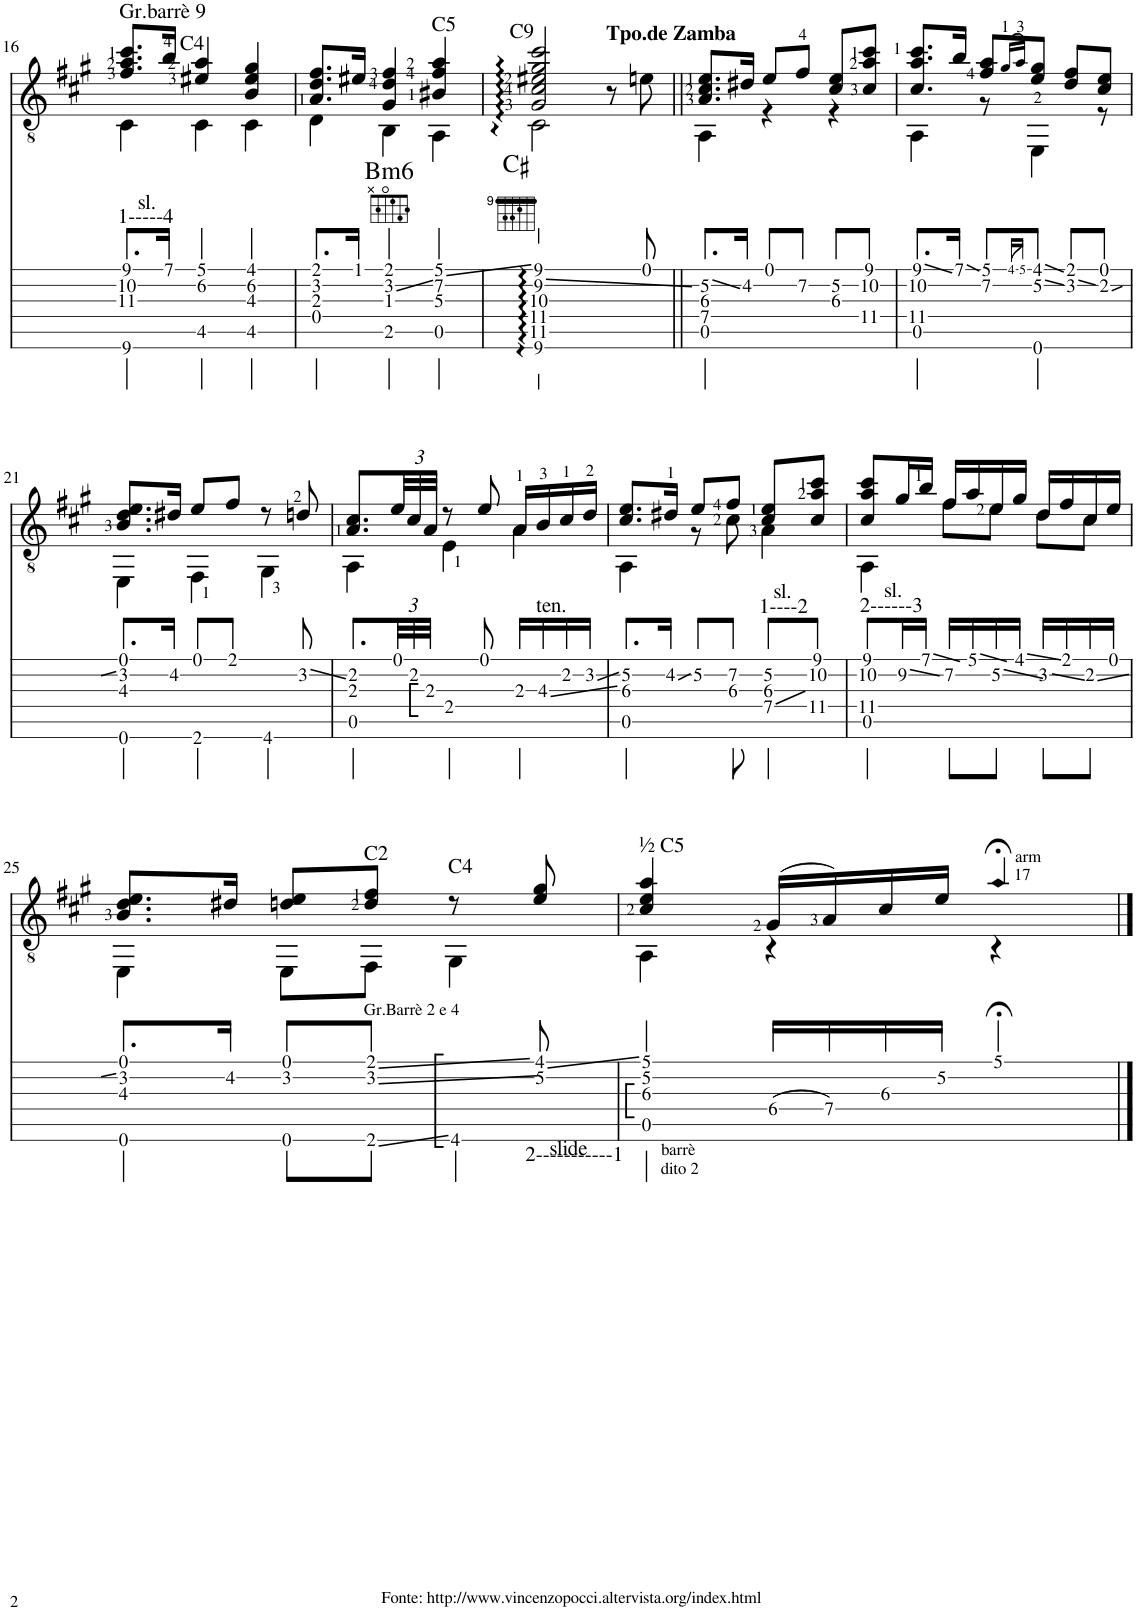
**kern	**harte	**kern
*part2	*part2	*part1
*staff2	*	*staff1
*I"Chitarra classica (Intavolatura)	*	*I"Classical Guitar
!!LO:PB:g=z
*	*	*clefGv2
*k[f#c#g#]	*	*k[f#c#g#]
*M3/4	*	*M3/4
=16	=16	=16
*^	*	*^
!	!	!	!LO:TX:a:t=Gr.barrè 9	!
!LO:TX:a:t=1-----4	!	!	!	!
!LO:TX:a:t=sl.	!	!	!	!
8.f#/ 8.a/ 8.cc#/L	4C#\	.	8.f#/ 8.a/ 8.cc#/L	4C#\
16b/Jk	.	.	16b/Jk	.
!	!	!	!LO:TX:a:t=C4	!
4e#X/ 4a/	4C#\	.	4e#X/ 4a/	4C#\
4B/ 4e#/ 4g#/	4C#\	.	4B/ 4e#/ 4g#/	4C#\
=17	=17	=17	=17	=17
8.A/ 8.d/ 8.f#/L	4D\	.	8.A/ 8.d/ 8.f#/L	4D\
16e#X/Jk	.	.	16e#X/Jk	.
!	!	!LO:H:kt=m6	!	!
4G#/ 4d/ 4f#/	4BB\	B:min6	4G#/ 4d/ 4f#/	4BB\
!	!	!	!LO:TX:a:t=C5	!
4B#X/ 4f#/ 4a/	4AA\	.	4B#X/ 4f#/ 4a/	4AA\
=18	=18	=18	=18	=18
!	!	!	!LO:TX:a:t=C9	!
2G#/ 2c#/ 2e#X/ 2g#/ 2cc#/	2C#\	C#:maj	2G#/ 2c#/ 2e#X/ 2g#/ 2cc#/	2C#\
!	!	!	!LO:TX:a:B:t=Tpo.de Zamba	!
8r	4ryy	.	8r	4ryy
8en/	.	.	8en\	.
=19||	=19||	=19||	=19||	=19||
8.A/ 8.c#/ 8.e/L	4AA\	.	8.A/ 8.c#/ 8.e/L	4AA\
16d#X/Jk	.	.	16d#X/Jk	.
8e/L	4r	.	8e/L	4r
8f#/J	.	.	8f#/J	.
8c#/ 8e/L	4r	.	8c#/ 8e/L	4r
8c#/ 8a/ 8cc#/J	.	.	8c#/ 8a/ 8cc#/J	.
=20	=20	=20	=20	=20
8.c#/ 8.a/ 8.cc#/L	4AA\	.	8.c#/ 8.a/ 8.cc#/L	4AA\
16b/Jk	.	.	16b/Jk	.
8f#/ 8a/L	8r	.	8f#/ 8a/L	8r
(16qg#/LL	.	.	(16qg#/LL	.
16qa/JJ)	.	.	16qa/JJ)	.
8e/ 8g#/J	4EE\	.	8e/ 8g#/J	4EE\
8d/ 8f#/L	.	.	8d/ 8f#/L	.
8c#/ 8e/J	8r	.	8c#/ 8e/J	8r
!!LO:LB:g=z	!!
=21	=21	=21	=21	=21
8.B/ 8.d/ 8.e/L	4EE\	.	8.B/ 8.d/ 8.e/L	4EE\
16d#X/Jk	.	.	16d#X/Jk	.
8e/L	4FF#\	.	8e/L	4FF#\
8f#/J	.	.	8f#/J	.
8r	4GG#\	.	8r	4GG#\
8dn/	.	.	8dn/	.
=22	=22	=22	=22	=22
8.A/ 8.c#/L	4AA\	.	8.A/ 8.c#/L	4AA\
*Xbrackettup	*	*	*Xbrackettup	*
48e/LL	.	.	48e/LL	.
48c#/	.	.	48c#/	.
48A/JJJ	.	.	48A/JJJ	.
8r	4E\	.	8r	4E\
8e/	.	.	8e/	.
16A/LL	4A\	.	16A/LL	4A\
!LO:TX:a:t=ten.	!	!	!	!
16B/	.	.	16B/	.
16c#/	.	.	16c#/	.
16d/JJ	.	.	16d/JJ	.
=23	=23	=23	=23	=23
8.c#/ 8.e/L	4AA\	.	8.c#/ 8.e/L	4AA\
16d#X/Jk	.	.	16d#X/Jk	.
8e/L	8r	.	8e/L	8r
8f#/J	8c#\	.	8f#/J	8c#\
!LO:TX:a:t=1----2	!	!	!	!
!LO:TX:a:t=sl.	!	!	!	!
8c#/ 8e/L	4A\	.	8c#/ 8e/L	4A\
8c#/ 8a/ 8cc#/J	.	.	8c#/ 8a/ 8cc#/J	.
=24	=24	=24	=24	=24
!LO:TX:a:t=2------3	!	!	!	!
!LO:TX:a:t=sl.	!	!	!	!
8c#/ 8a/ 8cc#/L	4AA\	.	8c#/ 8a/ 8cc#/L	4AA\
16g#/L	.	.	16g#/L	.
16b/JJ	.	.	16b/JJ	.
16f#/LL	8f#\L	.	16f#/LL	8f#\L
16a/	.	.	16a/	.
16e/	8e\J	.	16e/	8e\J
16g#/JJ	.	.	16g#/JJ	.
16d/LL	8d\L	.	16d/LL	8d\L
16f#/	.	.	16f#/	.
16c#/	8c#\J	.	16c#/	8c#\J
16e/JJ	.	.	16e/JJ	.
!!LO:LB:g=z	!!
=25	=25	=25	=25	=25
8.B/ 8.d/ 8.e/L	4EE\	.	8.B/ 8.d/ 8.e/L	4EE\
16d#X/Jk	.	.	16d#X/Jk	.
8dn/ 8e/L	8EE\L	.	8dn/ 8e/L	8EE\L
!	!	!	!LO:TX:a:t=C2	!
!LO:TX:a:t=Gr.Barrè 2 e 4	!	!	!	!
8d/ 8f#/J	8FF#\J	.	8d/ 8f#/J	8FF#\J
!	!	!	!LO:TX:a:t=C4	!
8r	4GG#\	.	8r	4GG#\
!LO:TX:b:t=2-----------1	!	!	!	!
!LO:TX:b:t=slide	!	!	!	!
8e/ 8g#/	.	.	8e/ 8g#/	.
=26	=26	=26	=26	=26
!	!	!	!LO:TX:a:t=½ C5	!
!LO:TX:b:t=barrè	!	!	!	!
!LO:TX:b:t=dito 2	!	!	!	!
4c#/ 4e/ 4a/	4AA\	.	4c#/ 4e/ 4a/	4AA\
(16G#/LL	4r	.	(16G#/LL	4r
16A/)	.	.	16A/)	.
16c#/	.	.	16c#/	.
16e/JJ	.	.	16e/JJ	.
!	!	!	!LO:TX:a:t=arm	!
!	!	!	!LO:TX:a:t=17	!
4a;</	4r	.	4a;</	4r
*v	*v	*	*	*
*	*	*v	*v
==	==	==
*-	*-	*-
